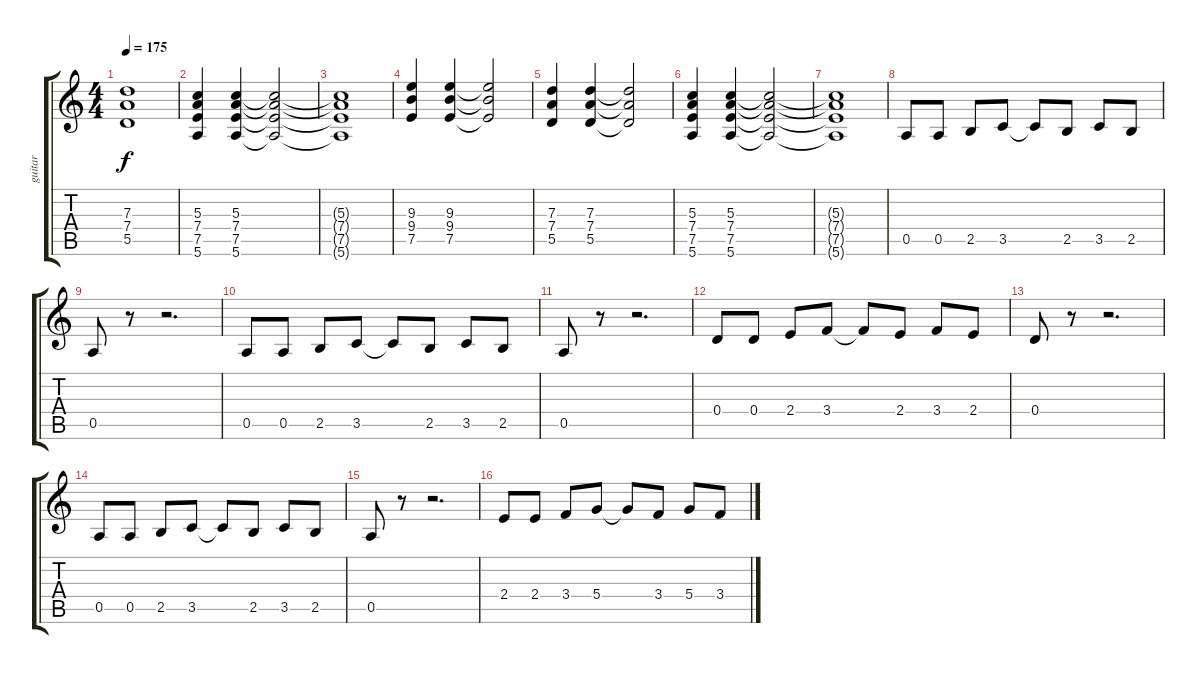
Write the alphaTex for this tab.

\track ("guitar" "guitar") {instrument distortionguitar}
\staff {score tabs}
\tuning (E4 B3 G3 D3 A2 E2) {hide}
\ts (4 4)
\tempo 175
\clef g2
\ks c
(7.3{t} 7.4{t} 5.5{t}).1{dy f} |
(5.3 7.4 7.5 5.6).4 (5.3 7.4 7.5 5.6).4 (5.3{t} 7.4{t} 7.5{t} 5.6{t}).2 |
(5.3{t} 7.4{t} 7.5{t} 5.6{t}).1 |
(9.3 9.4 7.5).4 (9.3 9.4 7.5).4 (9.3{t} 9.4{t} 7.5{t}).2 |
(7.3 7.4 5.5).4 (7.3 7.4 5.5).4 (7.3{t} 7.4{t} 5.5{t}).2 |
(5.3 7.4 7.5 5.6).4 (5.3 7.4 7.5 5.6).4 (5.3{t} 7.4{t} 7.5{t} 5.6{t}).2 |
(5.3{t} 7.4{t} 7.5{t} 5.6{t}).1 |
0.5.8 0.5.8 2.5.8 3.5.8 3.5{t}.8 2.5.8 3.5.8 2.5.8 |
0.5.8 r.8 r.2{d} |
0.5.8 0.5.8 2.5.8 3.5.8 3.5{t}.8 2.5.8 3.5.8 2.5.8 |
0.5.8 r.8 r.2{d} |
0.4.8 0.4.8 2.4.8 3.4.8 3.4{t}.8 2.4.8 3.4.8 2.4.8 |
0.4.8 r.8 r.2{d} |
0.5.8 0.5.8 2.5.8 3.5.8 3.5{t}.8 2.5.8 3.5.8 2.5.8 |
0.5.8 r.8 r.2{d} |
2.4.8 2.4.8 3.4.8 5.4.8 5.4{t}.8 3.4.8 5.4.8 3.4.8
